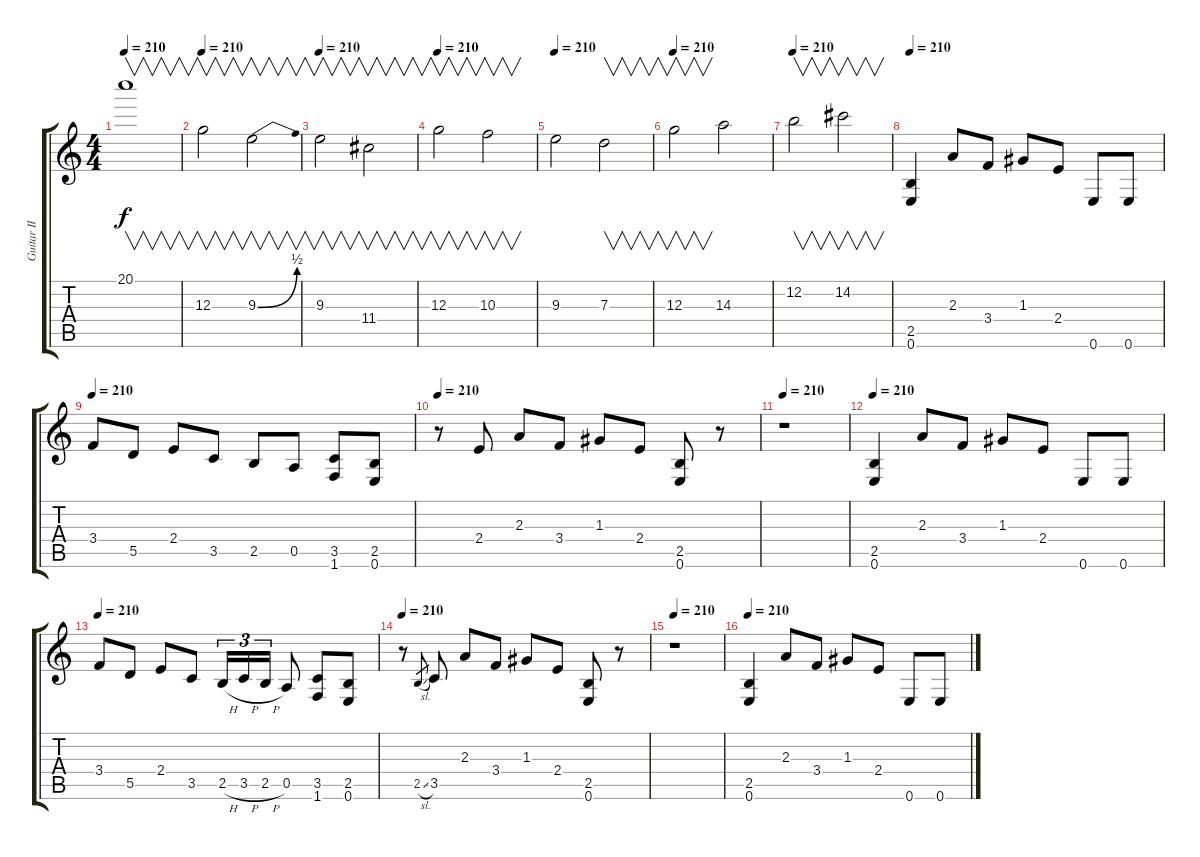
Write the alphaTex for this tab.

\track ("Guitar II" "Guitar II") {instrument overdrivenguitar}
\staff {score tabs}
\tuning (E4 B3 G3 D3 A2 E2) {hide}
\ts (4 4)
\tempo 210
\clef g2
\ks c
20.1{t}.1{v dy f} |
\tempo 210
12.3.2{v} 9.3{be (bend 0 0 60 2)}.2{v} |
\tempo 210
9.3.2{v} 11.4.2{v} |
\tempo 210
12.3.2{v} 10.3.2{v} |
\tempo 210
9.3.2 7.3.2{v} |
\tempo 210
12.3.2{v} 14.3.2 |
\tempo 210
12.2.2{v} 14.2.2{v} |
\tempo 210
(2.5 0.6).4 2.3.8 3.4.8 1.3.8 2.4.8 0.6.8 0.6.8 |
\tempo 210
3.4.8 5.5.8 2.4.8 3.5.8 2.5.8 0.5.8 (3.5 1.6).8 (2.5 0.6).8 |
\tempo 210
r.8 2.4.8 2.3.8 3.4.8 1.3.8 2.4.8 (2.5 0.6).8 r.8 |
\tempo 210
r.1 |
\tempo 210
(2.5 0.6).4 2.3.8 3.4.8 1.3.8 2.4.8 0.6.8 0.6.8 |
\tempo 210
3.4.8 5.5.8 2.4.8 3.5.8 2.5{h}.16{tu (3 2)} 3.5{h}.16{tu (3 2)} 2.5{h}.16{tu (3 2)} 0.5.8 (3.5 1.6).8 (2.5 0.6).8 |
\tempo 210
r.8 2.5{sl}.8{gr} 3.5.8 2.3.8 3.4.8 1.3.8 2.4.8 (2.5 0.6).8 r.8 |
\tempo 210
r.1 |
\tempo 210
(2.5 0.6).4 2.3.8 3.4.8 1.3.8 2.4.8 0.6.8 0.6.8
